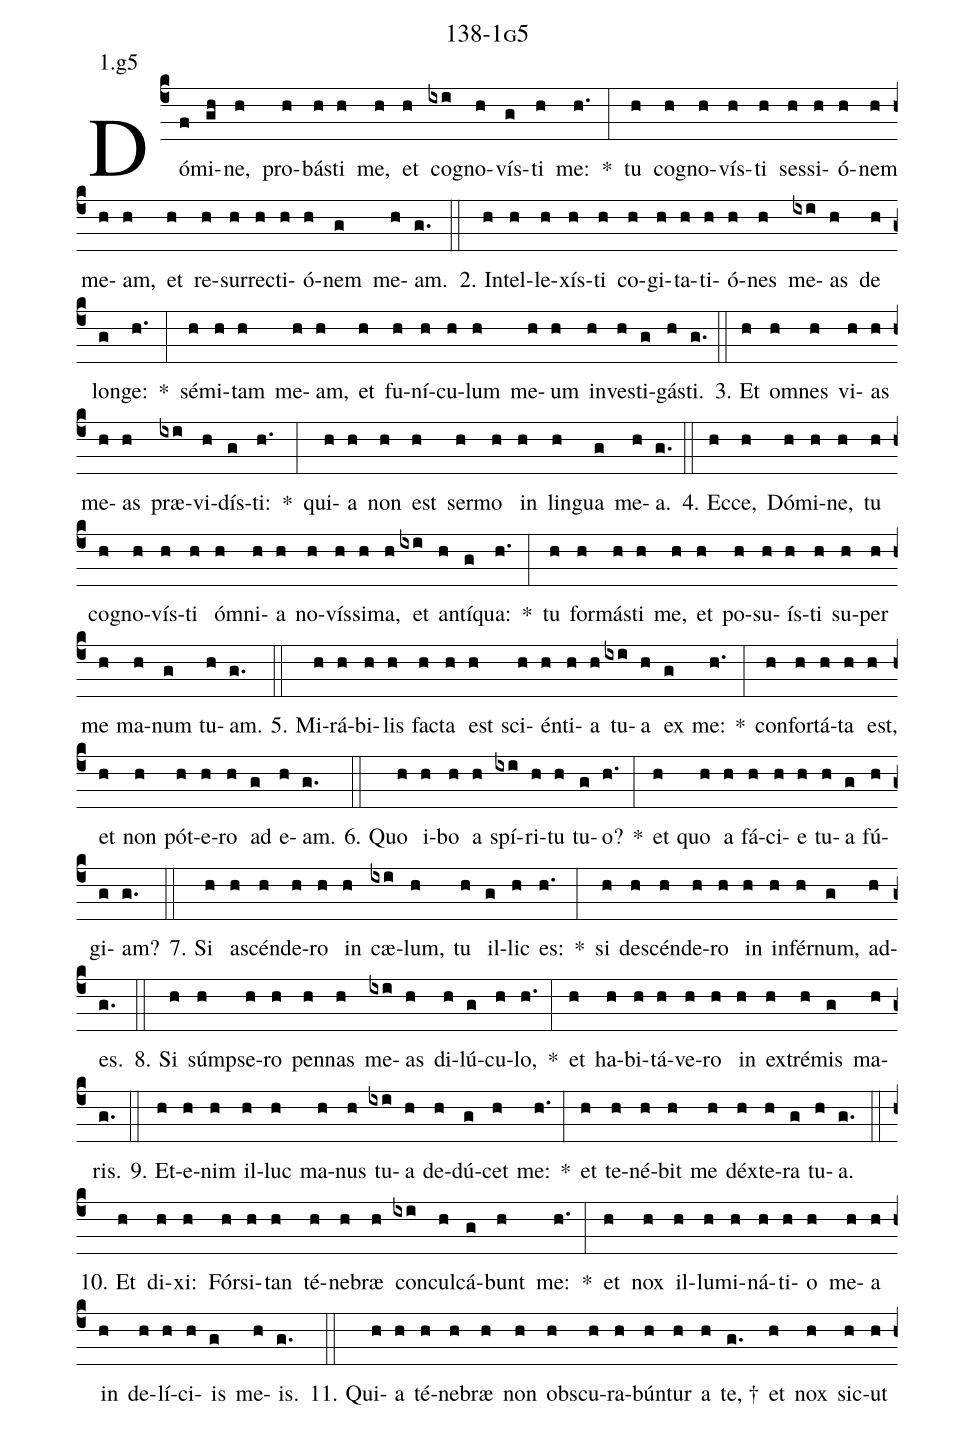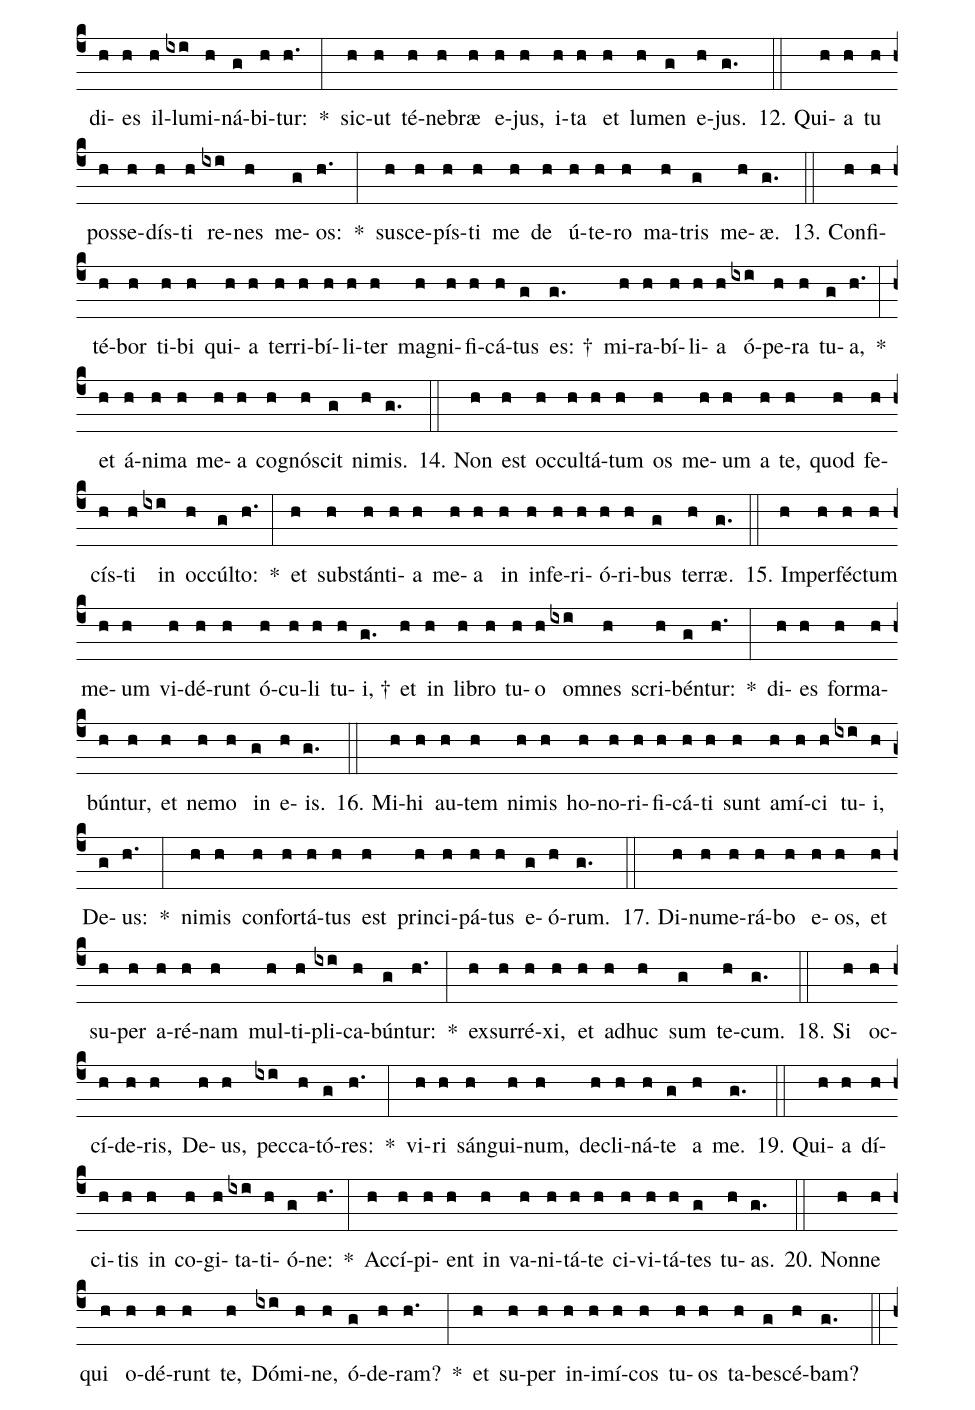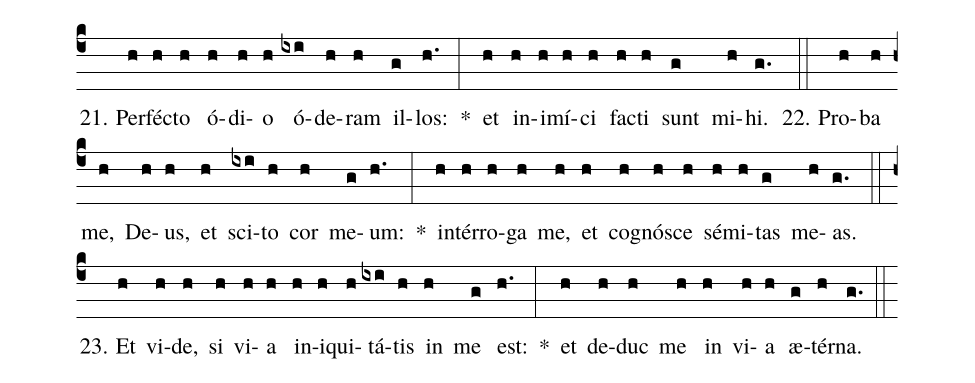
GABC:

name: 138-1g5;
annotation: 1.g5;
%%
(c4)Dó(f)mi(gh)ne,(h) pro(h)bás(h)ti(h) me,(h) et(h) co(ixi)gno(h)vís(g)ti(h) me:(h.) *(:) tu(h) co(h)gno(h)vís(h)ti(h) ses(h)si(h)ó(h)nem(h) me(h)am,(h) et(h) re(h)sur(h)rec(h)ti(h)ó(h)nem(g) me(h)am.(g.) (::)
2. In(h)tel(h)le(h)xís(h)ti(h) co(h)gi(h)ta(h)ti(h)ó(h)nes(h) me(ixi)as(h) de(h) lon(g)ge:(h.) *(:) sé(h)mi(h)tam(h) me(h)am,(h) et(h) fu(h)ní(h)cu(h)lum(h) me(h)um(h) in(h)ves(h)ti(g)gás(h)ti.(g.) (::)
3. Et(h) om(h)nes(h) vi(h)as(h) me(h)as(h) præ(ixi)vi(h)dís(g)ti:(h.) *(:) qui(h)a(h) non(h) est(h) ser(h)mo(h) in(h) lin(h)gua(g) me(h)a.(g.) (::)
4. Ec(h)ce,(h) Dó(h)mi(h)ne,(h) tu(h) co(h)gno(h)vís(h)ti(h) óm(h)ni(h)a(h) no(h)vís(h)si(h)ma,(h) et(ixi) an(h)tí(g)qua:(h.) *(:) tu(h) for(h)más(h)ti(h) me,(h) et(h) po(h)su(h)ís(h)ti(h) su(h)per(h) me(h) ma(h)num(g) tu(h)am.(g.) (::)
5. Mi(h)rá(h)bi(h)lis(h) fac(h)ta(h) est(h) sci(h)én(h)ti(h)a(h) tu(ixi)a(h) ex(g) me:(h.) *(:) con(h)for(h)tá(h)ta(h) est,(h) et(h) non(h) pót(h)e(h)ro(h) ad(g) e(h)am.(g.) (::)
6. Quo(h) i(h)bo(h) a(h) spí(ixi)ri(h)tu(h) tu(g)o?(h.) *(:) et(h) quo(h) a(h) fá(h)ci(h)e(h) tu(h)a(g) fú(h)gi(g)am?(g.) (::)
7. Si(h) a(h)scén(h)de(h)ro(h) in(h) cæ(ixi)lum,(h) tu(h) il(g)lic(h) es:(h.) *(:) si(h) de(h)scén(h)de(h)ro(h) in(h) in(h)fér(h)num,(g) ad(h)es.(g.) (::)
8. Si(h) súmp(h)se(h)ro(h) pen(h)nas(h) me(ixi)as(h) di(h)lú(g)cu(h)lo,(h.) *(:) et(h) ha(h)bi(h)tá(h)ve(h)ro(h) in(h) ex(h)tré(h)mis(g) ma(h)ris.(g.) (::)
9. Et(h)e(h)nim(h) il(h)luc(h) ma(h)nus(h) tu(ixi)a(h) de(h)dú(g)cet(h) me:(h.) *(:) et(h) te(h)né(h)bit(h) me(h) déx(h)te(h)ra(g) tu(h)a.(g.) (::)
10. Et(h) di(h)xi:(h) Fór(h)si(h)tan(h) té(h)ne(h)bræ(h) con(ixi)cul(h)cá(g)bunt(h) me:(h.) *(:) et(h) nox(h) il(h)lu(h)mi(h)ná(h)ti(h)o(h) me(h)a(h) in(h) de(h)lí(h)ci(h)is(g) me(h)is.(g.) (::)
11. Qui(h)a(h) té(h)ne(h)bræ(h) non(h) obs(h)cu(h)ra(h)bún(h)tur(h) a(h) te, †(g.) et(h) nox(h) sic(h)ut(h) di(h)es(h) il(h)lu(ixi)mi(h)ná(g)bi(h)tur:(h.) *(:) sic(h)ut(h) té(h)ne(h)bræ(h) e(h)jus,(h) i(h)ta(h) et(h) lu(h)men(g) e(h)jus.(g.) (::)
12. Qui(h)a(h) tu(h) pos(h)se(h)dís(h)ti(h) re(ixi)nes(h) me(g)os:(h.) *(:) su(h)sce(h)pís(h)ti(h) me(h) de(h) ú(h)te(h)ro(h) ma(h)tris(g) me(h)æ.(g.) (::)
13. Con(h)fi(h)té(h)bor(h) ti(h)bi(h) qui(h)a(h) ter(h)ri(h)bí(h)li(h)ter(h) ma(h)gni(h)fi(h)cá(h)tus(g) es: †(g.) mi(h)ra(h)bí(h)li(h)a(h) ó(ixi)pe(h)ra(h) tu(g)a,(h.) *(:) et(h) á(h)ni(h)ma(h) me(h)a(h) co(h)gnó(h)scit(g) ni(h)mis.(g.) (::)
14. Non(h) est(h) oc(h)cul(h)tá(h)tum(h) os(h) me(h)um(h) a(h) te,(h) quod(h) fe(h)cís(h)ti(h) in(ixi) oc(h)cúl(g)to:(h.) *(:) et(h) sub(h)stán(h)ti(h)a(h) me(h)a(h) in(h) in(h)fe(h)ri(h)ó(h)ri(h)bus(g) ter(h)ræ.(g.) (::)
15. Im(h)per(h)féc(h)tum(h) me(h)um(h) vi(h)dé(h)runt(h) ó(h)cu(h)li(h) tu(h)i, †(g.) et(h) in(h) li(h)bro(h) tu(h)o(h) om(ixi)nes(h) scri(h)bén(g)tur:(h.) *(:) di(h)es(h) for(h)ma(h)bún(h)tur,(h) et(h) ne(h)mo(h) in(g) e(h)is.(g.) (::)
16. Mi(h)hi(h) au(h)tem(h) ni(h)mis(h) ho(h)no(h)ri(h)fi(h)cá(h)ti(h) sunt(h) a(h)mí(h)ci(h) tu(ixi)i,(h) De(g)us:(h.) *(:) ni(h)mis(h) con(h)for(h)tá(h)tus(h) est(h) prin(h)ci(h)pá(h)tus(h) e(g)ó(h)rum.(g.) (::)
17. Di(h)nu(h)me(h)rá(h)bo(h) e(h)os,(h) et(h) su(h)per(h) a(h)ré(h)nam(h) mul(h)ti(h)pli(ixi)ca(h)bún(g)tur:(h.) *(:) ex(h)sur(h)ré(h)xi,(h) et(h) ad(h)huc(h) sum(g) te(h)cum.(g.) (::)
18. Si(h) oc(h)cí(h)de(h)ris,(h) De(h)us,(h) pec(ixi)ca(h)tó(g)res:(h.) *(:) vi(h)ri(h) sán(h)gui(h)num,(h) de(h)cli(h)ná(h)te(g) a(h) me.(g.) (::)
19. Qui(h)a(h) dí(h)ci(h)tis(h) in(h) co(h)gi(h)ta(ixi)ti(h)ó(g)ne:(h.) *(:) Ac(h)cí(h)pi(h)ent(h) in(h) va(h)ni(h)tá(h)te(h) ci(h)vi(h)tá(h)tes(g) tu(h)as.(g.) (::)
20. Non(h)ne(h) qui(h) o(h)dé(h)runt(h) te,(h) Dó(ixi)mi(h)ne,(h) ó(g)de(h)ram?(h.) *(:) et(h) su(h)per(h) in(h)i(h)mí(h)cos(h) tu(h)os(h) ta(h)be(g)scé(h)bam?(g.) (::)
21. Per(h)féc(h)to(h) ó(h)di(h)o(h) ó(ixi)de(h)ram(h) il(g)los:(h.) *(:) et(h) in(h)i(h)mí(h)ci(h) fac(h)ti(h) sunt(g) mi(h)hi.(g.) (::)
22. Pro(h)ba(h) me,(h) De(h)us,(h) et(h) sci(ixi)to(h) cor(h) me(g)um:(h.) *(:) in(h)tér(h)ro(h)ga(h) me,(h) et(h) co(h)gnó(h)sce(h) sé(h)mi(h)tas(g) me(h)as.(g.) (::)
23. Et(h) vi(h)de,(h) si(h) vi(h)a(h) in(h)i(h)qui(h)tá(ixi)tis(h) in(h) me(g) est:(h.) *(:) et(h) de(h)duc(h) me(h) in(h) vi(h)a(h) æ(g)tér(h)na.(g.) (::)
